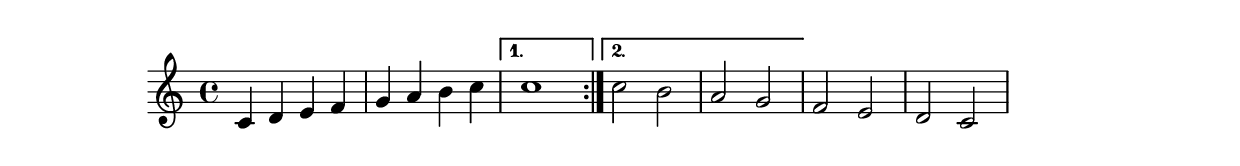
\relative c' {
  \repeat volta 2 {
    c4 d4 e4 f4 | g4 a4 b4 c4
  }
  \alternative {
    { c1 }
    { c2 b2 | a2 g2 }
  }
  | f2 e2 | d2 c2
}
